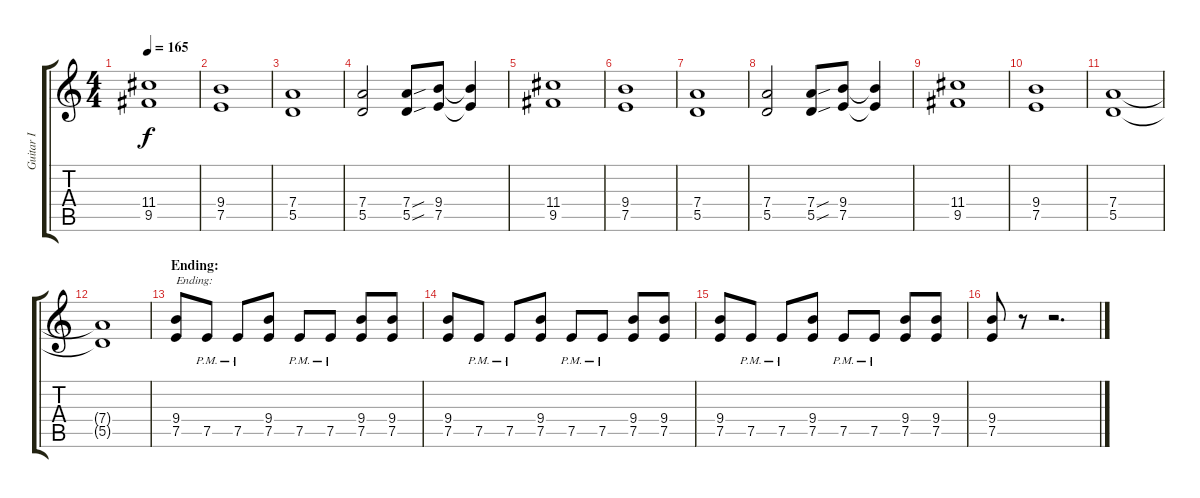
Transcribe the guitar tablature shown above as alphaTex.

\track ("Guitar I" "Guitar I") {instrument distortionguitar}
\staff {score tabs}
\tuning (E4 B3 G3 D3 A2 E2) {hide}
\ts (4 4)
\tempo 165
\clef g2
\ks c
(11.4 9.5).1{dy f} |
(9.4 7.5).1 |
(7.4 5.5).1 |
(7.4 5.5).2 (7.4{sou} 5.5{sou}).8 (9.4 7.5).8 (9.4{t} 7.5{t}).4 |
(11.4 9.5).1 |
(9.4 7.5).1 |
(7.4 5.5).1 |
(7.4 5.5).2 (7.4{sou} 5.5{sou}).8 (9.4 7.5).8 (9.4{t} 7.5{t}).4 |
(11.4 9.5).1 |
(9.4 7.5).1 |
(7.4 5.5).1 |
(7.4{t} 5.5{t}).1 |
\section ("" "Ending:")
(9.4 7.5).8{txt "Ending:"} 7.5{pm}.8 7.5{pm}.8 (9.4 7.5).8 7.5{pm}.8 7.5{pm}.8 (9.4 7.5).8 (9.4 7.5).8 |
(9.4 7.5).8 7.5{pm}.8 7.5{pm}.8 (9.4 7.5).8 7.5{pm}.8 7.5{pm}.8 (9.4 7.5).8 (9.4 7.5).8 |
(9.4 7.5).8 7.5{pm}.8 7.5{pm}.8 (9.4 7.5).8 7.5{pm}.8 7.5{pm}.8 (9.4 7.5).8 (9.4 7.5).8 |
(9.4 7.5).8 r.8 r.2{d}
